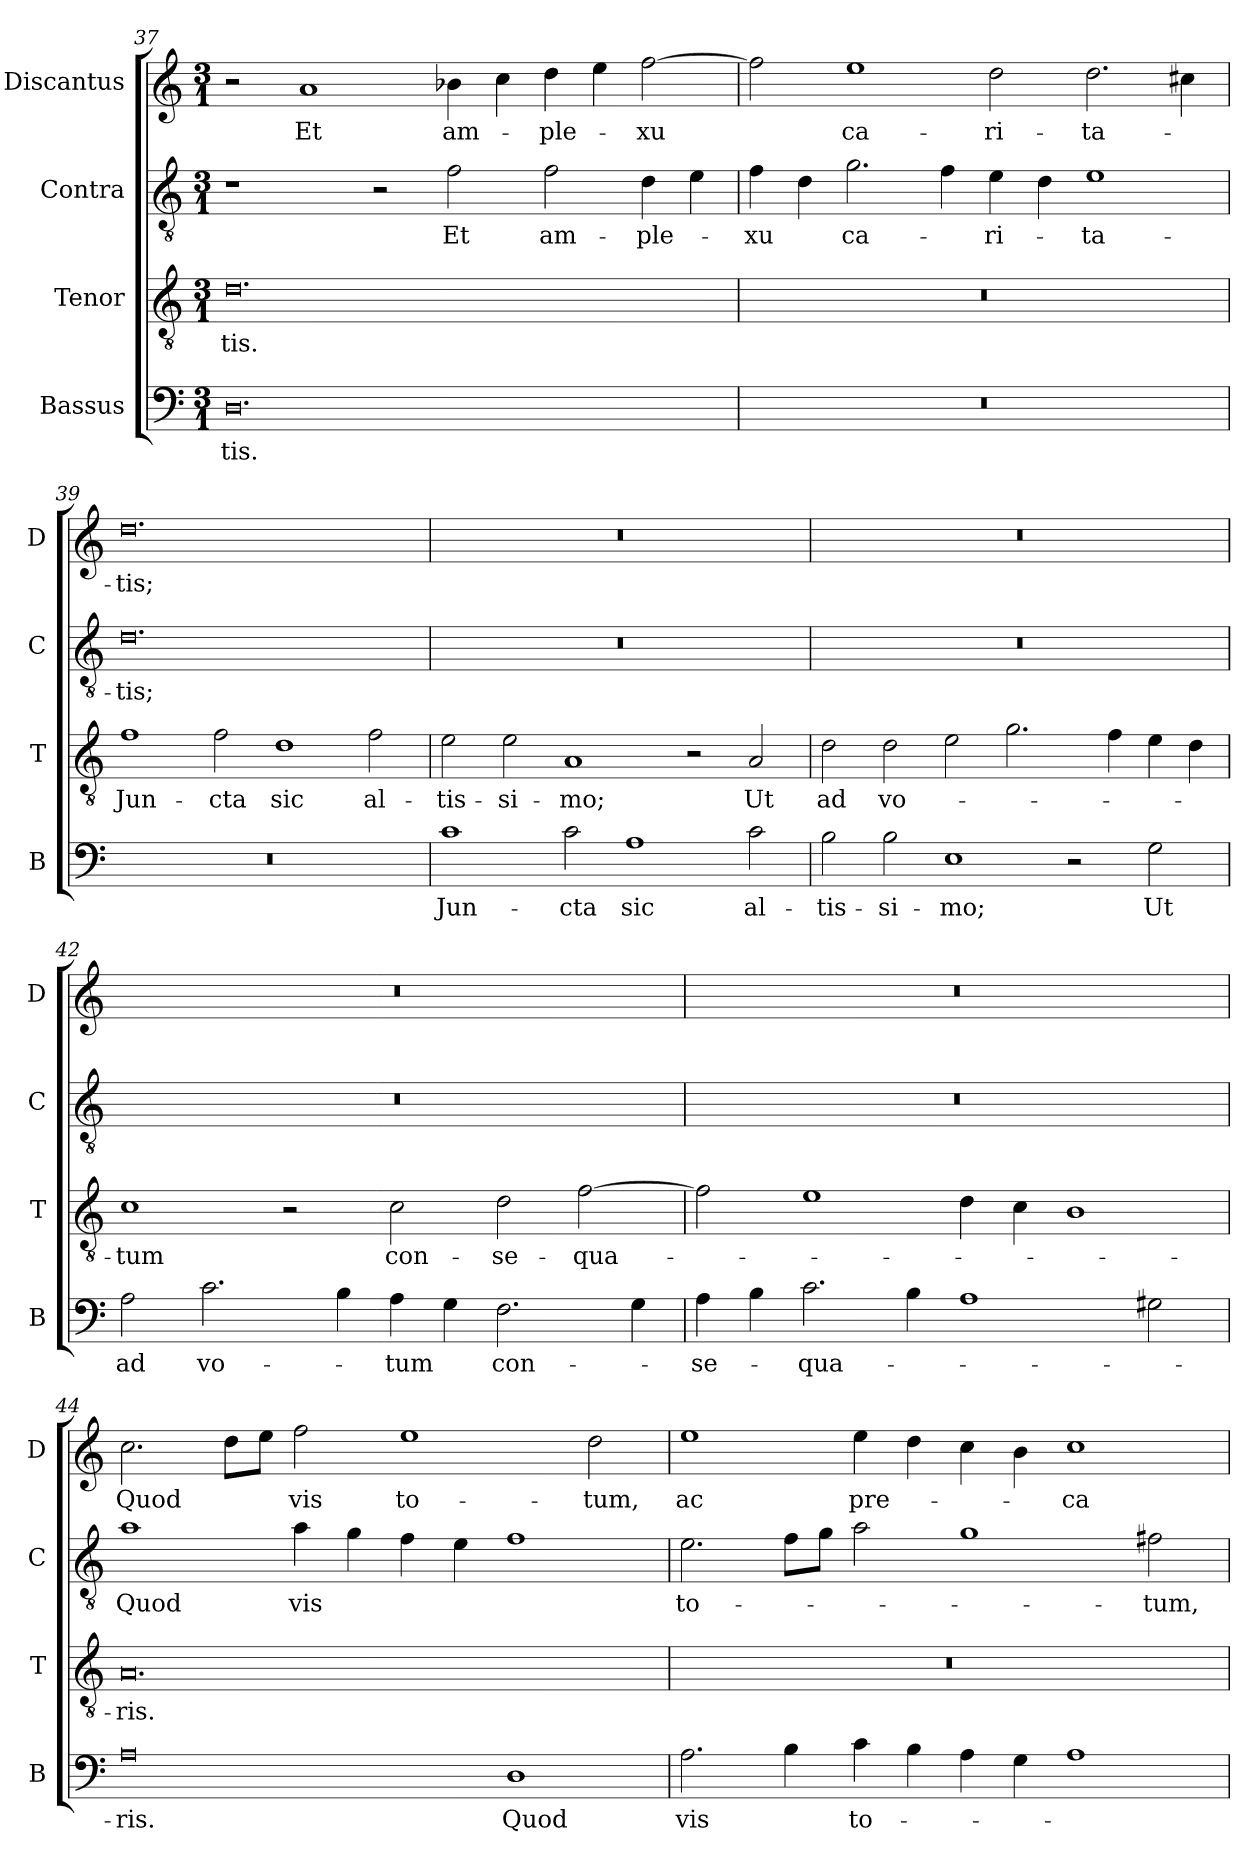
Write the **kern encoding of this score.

**kern	**text	**kern	**text	**kern	**text	**kern	**text
*part4	*part4	*part3	*part3	*part2	*part2	*part1	*part1
*staff4	*staff4	*staff3	*staff3	*staff2	*staff2	*staff1	*staff1
*I"Bassus	*	*I"Tenor	*	*I"Contra	*	*I"Discantus	*
*I'B	*	*I'T	*	*I'C	*	*I'D	*
*clefF4	*	*clefGv2	*	*clefGv2	*	*clefG2	*
*k[]	*	*k[]	*	*k[]	*	*k[]	*
*M3/1	*	*M3/1	*	*M3/1	*	*M3/1	*
=37	=37	=37	=37	=37	=37	=37	=37
0.D	-tis.	0.d	-tis.	1r	.	2r	.
.	.	.	.	.	.	1a	Et
.	.	.	.	2r	.	.	.
.	.	.	.	2f\	Et	4b-X\	am-
.	.	.	.	.	.	4cc\	.
.	.	.	.	2f\	am-	4dd\	-ple-
.	.	.	.	.	.	4ee\	.
.	.	.	.	4d\	-ple-	[2ff\	-xu
.	.	.	.	4e\	.	.	.
=38	=38	=38	=38	=38	=38	=38	=38
0.r	.	0.r	.	4f\	-xu	2ff\]	.
.	.	.	.	4d\	.	.	.
.	.	.	.	2.g\	ca-	1ee	ca-
.	.	.	.	4f\	.	.	.
.	.	.	.	4e\	-ri-	2dd\	-ri-
.	.	.	.	4d\	.	.	.
.	.	.	.	1e	-ta-	2.dd\	-ta-
.	.	.	.	.	.	4cc#X\	.
=39	=39	=39	=39	=39	=39	=39	=39
0.r	.	1f	Jun-	0.d	-tis;	0.dd	-tis;
.	.	2f\	-cta	.	.	.	.
.	.	1d	sic	.	.	.	.
.	.	2f\	al-	.	.	.	.
=40	=40	=40	=40	=40	=40	=40	=40
1c	Jun-	2e\	-tis-	0.r	.	0.r	.
.	.	2e\	-si-	.	.	.	.
2c\	-cta	1A	-mo;	.	.	.	.
1A	sic	.	.	.	.	.	.
.	.	2r	.	.	.	.	.
2c\	al-	2A/	Ut	.	.	.	.
=41	=41	=41	=41	=41	=41	=41	=41
2B\	-tis-	2d\	ad	0.r	.	0.r	.
2B\	-si-	2d\	vo-	.	.	.	.
1E	-mo;	2e\	.	.	.	.	.
.	.	2.g\	.	.	.	.	.
2r	.	.	.	.	.	.	.
.	.	4f\	.	.	.	.	.
2G\	Ut	4e\	.	.	.	.	.
.	.	4d\	.	.	.	.	.
=42	=42	=42	=42	=42	=42	=42	=42
2A\	ad	1c	-tum	0.r	.	0.r	.
2.c\	vo-	.	.	.	.	.	.
.	.	2r	.	.	.	.	.
4B\	.	.	.	.	.	.	.
4A\	-tum	2c\	con-	.	.	.	.
4G\	.	.	.	.	.	.	.
2.F\	con-	2d\	-se-	.	.	.	.
.	.	[2f\	-qua-	.	.	.	.
4G\	.	.	.	.	.	.	.
=43	=43	=43	=43	=43	=43	=43	=43
4A\	-se-	2f\]	.	0.r	.	0.r	.
4B\	.	.	.	.	.	.	.
2.c\	-qua-	1e	.	.	.	.	.
4B\	.	.	.	.	.	.	.
1A	.	4d\	.	.	.	.	.
.	.	4c\	.	.	.	.	.
.	.	1B	.	.	.	.	.
2G#X\	.	.	.	.	.	.	.
=44	=44	=44	=44	=44	=44	=44	=44
0A	-ris.	0.A	-ris.	1a	Quod	2.cc\	Quod
.	.	.	.	.	.	8dd\L	.
.	.	.	.	.	.	8ee\J	.
.	.	.	.	4a\	vis	2ff\	vis
.	.	.	.	4g\	.	.	.
.	.	.	.	4f\	.	1ee	to-
.	.	.	.	4e\	.	.	.
1D	Quod	.	.	1f	.	.	.
.	.	.	.	.	.	2dd\	-tum,
=45	=45	=45	=45	=45	=45	=45	=45
2.A\	vis	0.r	.	2.e\	to-	1ee	ac
4B\	.	.	.	8f\L	.	.	.
.	.	.	.	8g\J	.	.	.
4c\	to-	.	.	2a\	.	4ee\	pre-
4B\	.	.	.	.	.	4dd\	.
4A\	.	.	.	1g	.	4cc\	.
4G\	.	.	.	.	.	4b\	.
1A	.	.	.	.	.	1cc	-ca-
.	.	.	.	2f#X\	-tum,	.	.
=	=	=	=	=	=	=	=
*-	*-	*-	*-	*-	*-	*-	*-
